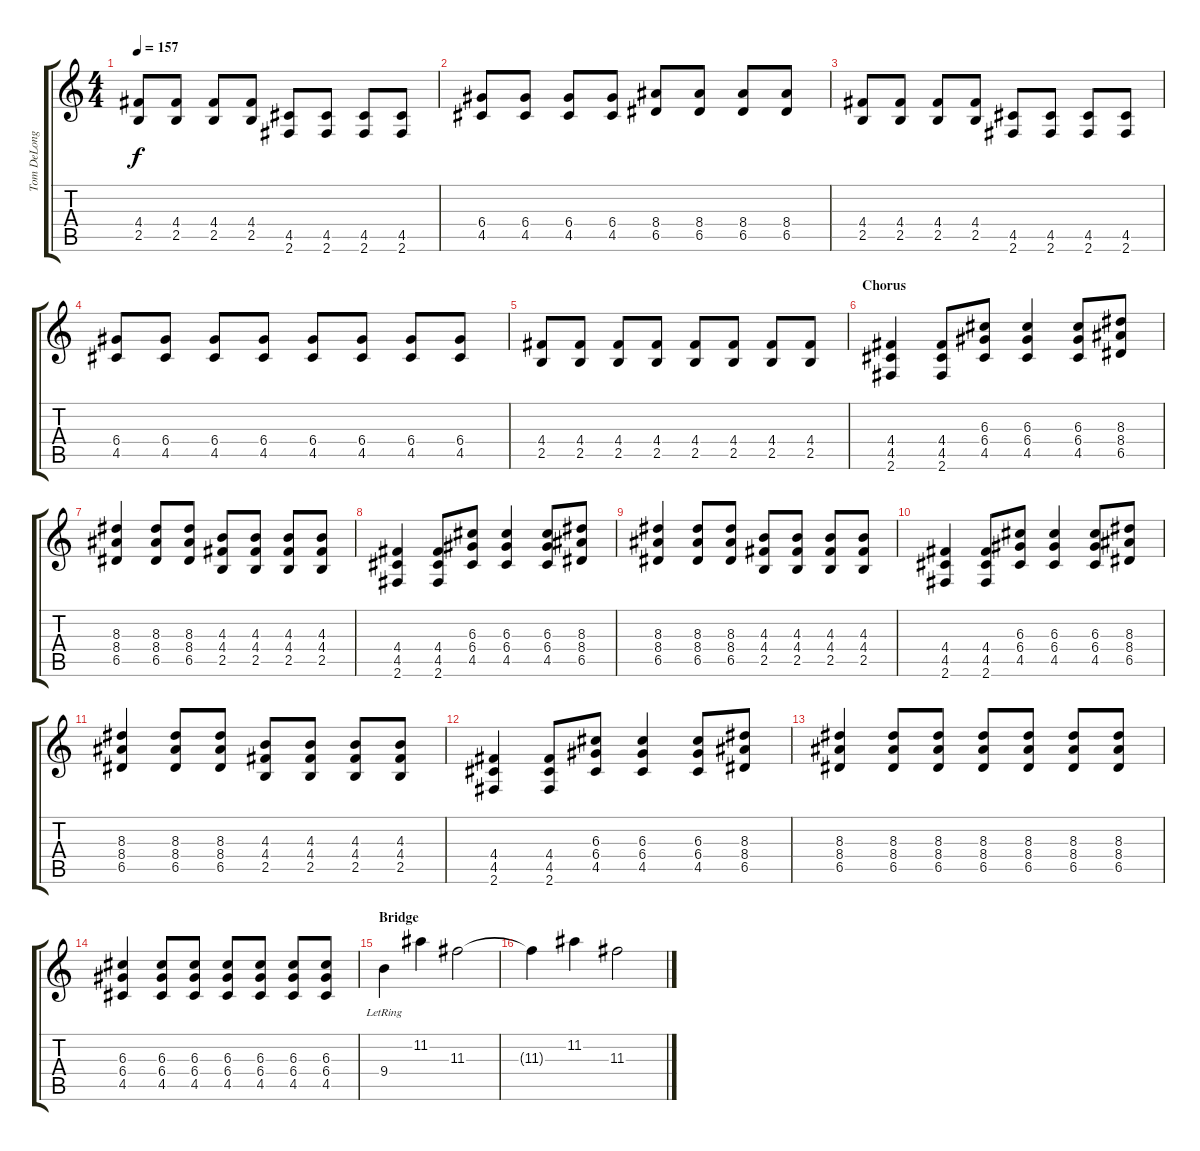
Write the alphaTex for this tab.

\track ("Tom DeLonge - Guitar" "Tom DeLong") {instrument electricguitarclean}
\staff {score tabs}
\tuning (E4 B3 G3 D3 A2 E2) {hide}
\ts (4 4)
\tempo 157
\clef g2
\ks c
(4.4 2.5).8{dy f} (4.4 2.5).8 (4.4 2.5).8 (4.4 2.5).8 (4.5 2.6).8 (4.5 2.6).8 (4.5 2.6).8 (4.5 2.6).8 |
(6.4 4.5).8 (6.4 4.5).8 (6.4 4.5).8 (6.4 4.5).8 (8.4 6.5).8 (8.4 6.5).8 (8.4 6.5).8 (8.4 6.5).8 |
(4.4 2.5).8 (4.4 2.5).8 (4.4 2.5).8 (4.4 2.5).8 (4.5 2.6).8 (4.5 2.6).8 (4.5 2.6).8 (4.5 2.6).8 |
(6.4 4.5).8 (6.4 4.5).8 (6.4 4.5).8 (6.4 4.5).8 (6.4 4.5).8 (6.4 4.5).8 (6.4 4.5).8 (6.4 4.5).8 |
(4.4 2.5).8 (4.4 2.5).8 (4.4 2.5).8 (4.4 2.5).8 (4.4 2.5).8 (4.4 2.5).8 (4.4 2.5).8 (4.4 2.5).8 |
\section ("" "Chorus")
(4.4 4.5 2.6).4{volume 15 instrument overdrivenguitar} (4.4 4.5 2.6).8 (6.3 6.4 4.5).8 (6.3 6.4 4.5).4 (6.3 6.4 4.5).8 (8.3 8.4 6.5).8 |
(8.3 8.4 6.5).4 (8.3 8.4 6.5).8 (8.3 8.4 6.5).8 (4.3 4.4 2.5).8 (4.3 4.4 2.5).8 (4.3 4.4 2.5).8 (4.3 4.4 2.5).8 |
(4.4 4.5 2.6).4 (4.4 4.5 2.6).8 (6.3 6.4 4.5).8 (6.3 6.4 4.5).4 (6.3 6.4 4.5).8 (8.3 8.4 6.5).8 |
(8.3 8.4 6.5).4 (8.3 8.4 6.5).8 (8.3 8.4 6.5).8 (4.3 4.4 2.5).8 (4.3 4.4 2.5).8 (4.3 4.4 2.5).8 (4.3 4.4 2.5).8 |
(4.4 4.5 2.6).4 (4.4 4.5 2.6).8 (6.3 6.4 4.5).8 (6.3 6.4 4.5).4 (6.3 6.4 4.5).8 (8.3 8.4 6.5).8 |
(8.3 8.4 6.5).4 (8.3 8.4 6.5).8 (8.3 8.4 6.5).8 (4.3 4.4 2.5).8 (4.3 4.4 2.5).8 (4.3 4.4 2.5).8 (4.3 4.4 2.5).8 |
(4.4 4.5 2.6).4 (4.4 4.5 2.6).8 (6.3 6.4 4.5).8 (6.3 6.4 4.5).4 (6.3 6.4 4.5).8 (8.3 8.4 6.5).8 |
(8.3 8.4 6.5).4 (8.3 8.4 6.5).8 (8.3 8.4 6.5).8 (8.3 8.4 6.5).8 (8.3 8.4 6.5).8 (8.3 8.4 6.5).8 (8.3 8.4 6.5).8 |
(6.3 6.4 4.5).4 (6.3 6.4 4.5).8 (6.3 6.4 4.5).8 (6.3 6.4 4.5).8 (6.3 6.4 4.5).8 (6.3 6.4 4.5).8 (6.3 6.4 4.5).8 |
\section ("" "Bridge")
9.4{lr}.4{volume 12 instrument electricguitarclean} 11.2.4 11.3.2 |
11.3{t}.4 11.2.4 11.3.2
